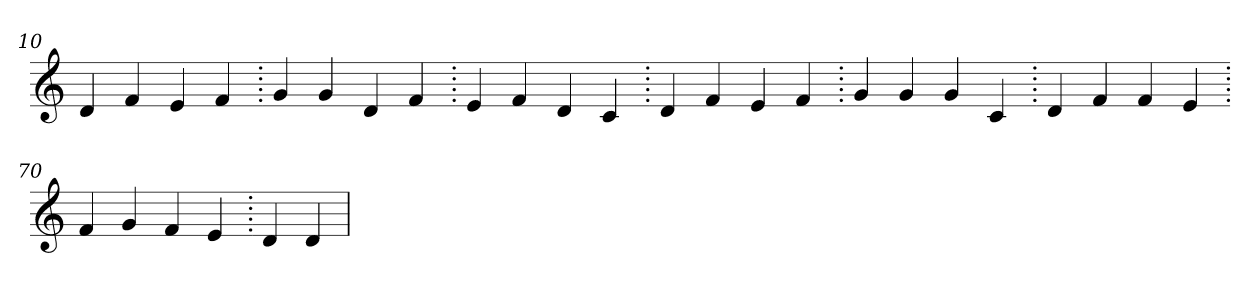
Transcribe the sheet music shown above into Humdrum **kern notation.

**kern
*part1
*staff1
*clefG2
=10.
4d
4f
4e
4f
=20.
4g
4g
4d
4f
=30.
4e
4f
4d
4c
=40.
4d
4f
4e
4f
=50.
4g
4g
4g
4c
=60.
4d
4f
4f
4e
=70.
4f
4g
4f
4e
=80.
4d
4d
=
*-
